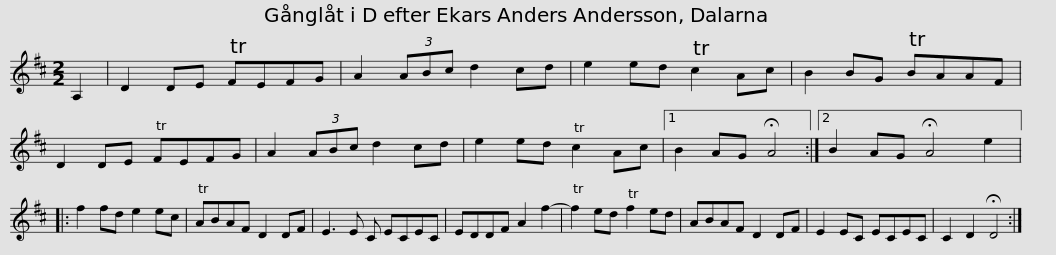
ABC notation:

X:1
L:1/8
M:2/2
I:linebreak $
K:D
V:1 treble
V:1
 A,2 | D2 DE TFEFG | A2 (3ABc d2 cd | e2 ed Tc2 Ac | B2 BG TBAAF | %5
 D2 DE TFEFG | A2 (3ABc d2 cd |$ e2 ed Tc2 Ac |1 B2 AG !fermata!A4 :|2 B2 AG !fermata!A4 e2 |: %10
 f2 fd e2 ec | TABAF D2 DF | E3 E C ECEC | EDDF A2 f2- |$ Tf2 ed Tf2 ed | %15
 ABAF D2 DF | E2 EC ECEC | C2 D2 !fermata!D4 :| %18
